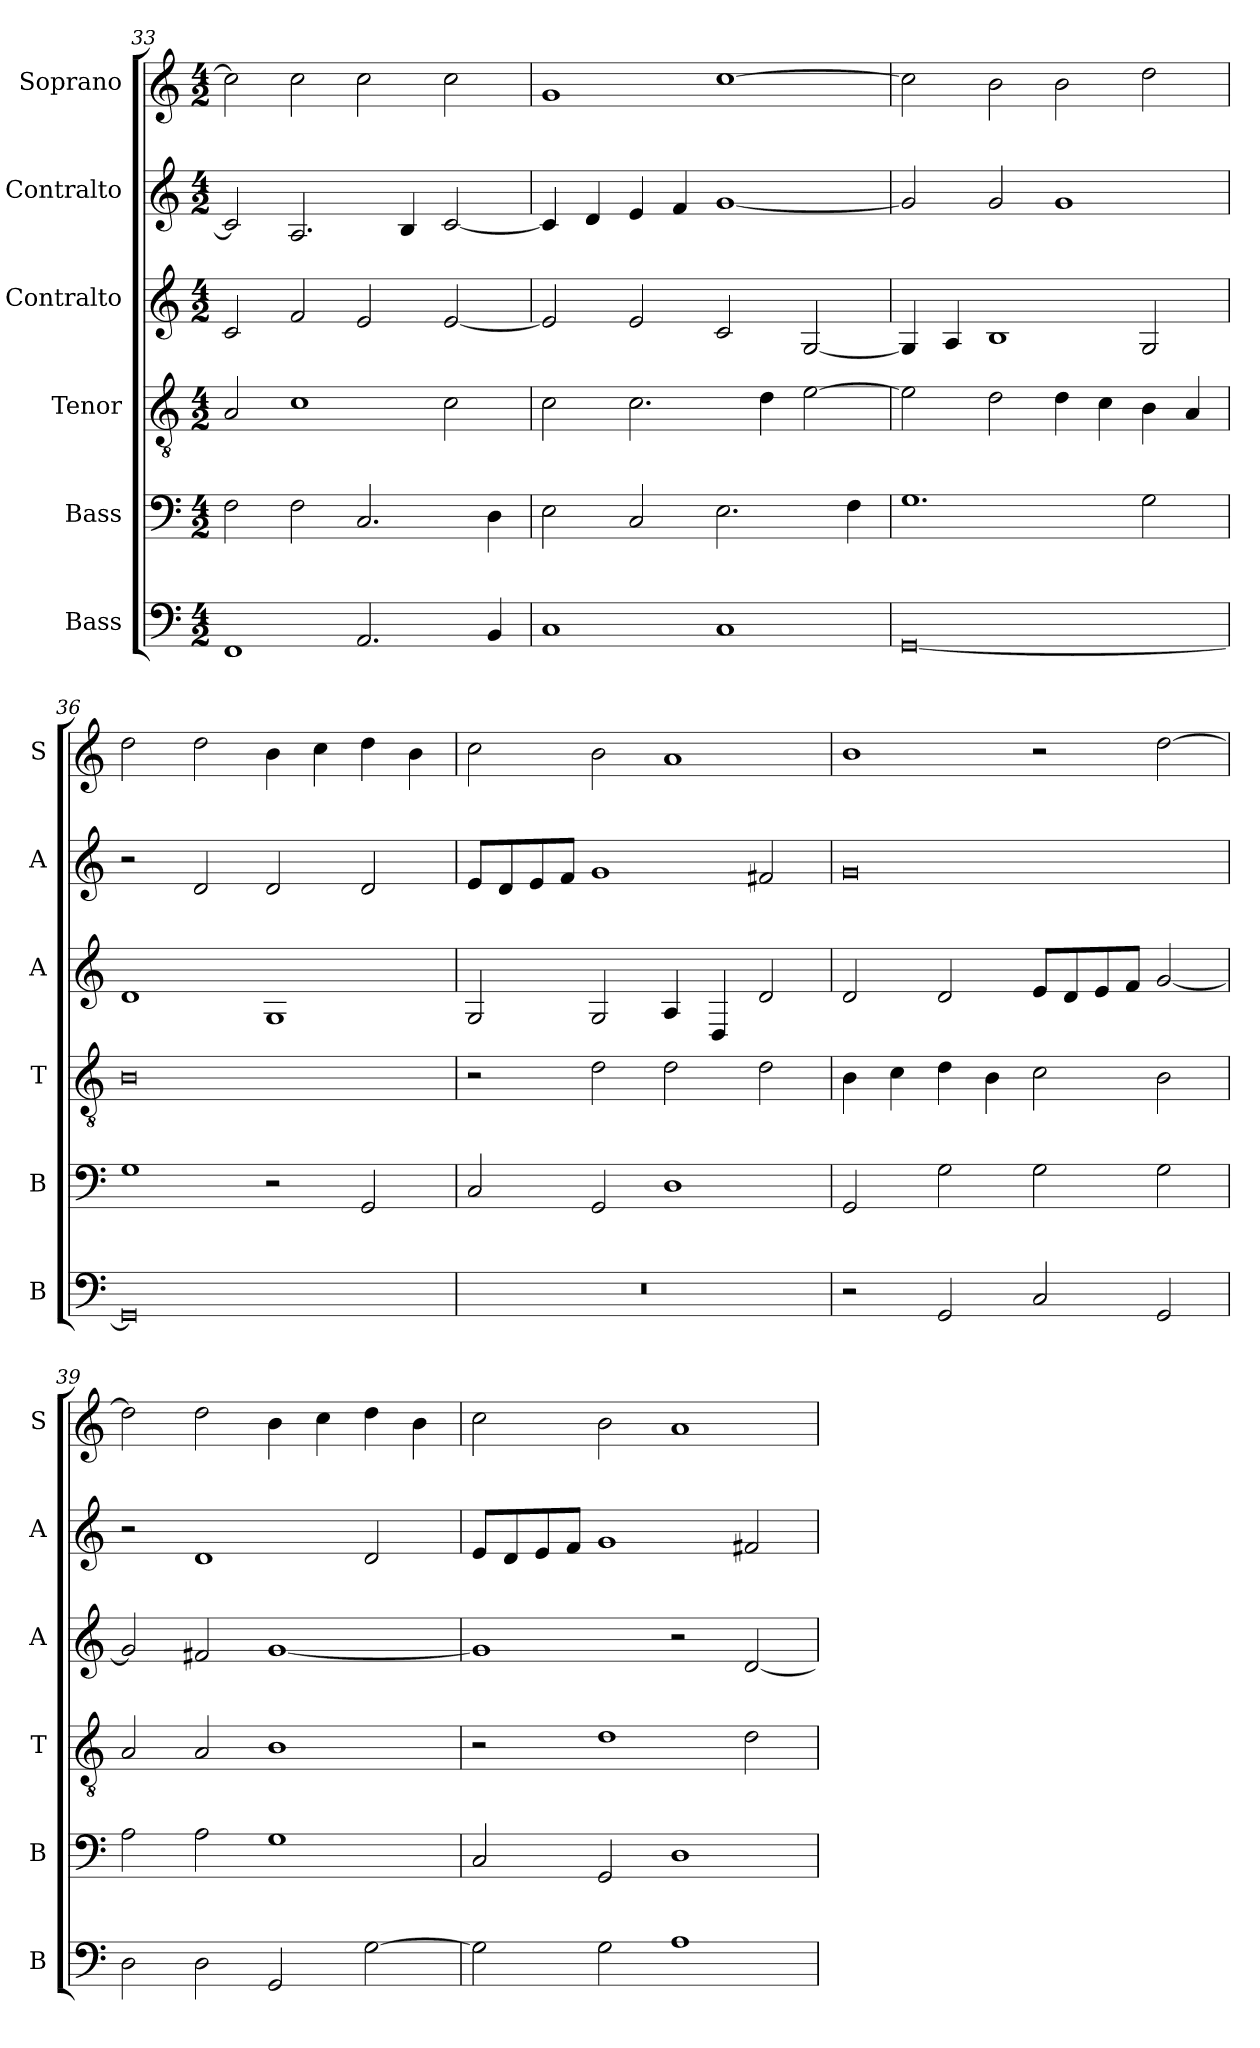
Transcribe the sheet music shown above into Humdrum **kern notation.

**kern	**kern	**kern	**kern	**kern	**kern
*part6	*part5	*part4	*part3	*part2	*part1
*staff6	*staff5	*staff4	*staff3	*staff2	*staff1
*I"Bass	*I"Bass	*I"Tenor	*I"Contralto	*I"Contralto	*I"Soprano
*I'B	*I'B	*I'T	*I'A	*I'A	*I'S
*clefF4	*clefF4	*clefGv2	*clefG2	*clefG2	*clefG2
*k[]	*k[]	*k[]	*k[]	*k[]	*k[]
*G:mix	*G:mix	*G:mix	*G:mix	*G:mix	*G:mix
*M4/2	*M4/2	*M4/2	*M4/2	*M4/2	*M4/2
=33	=33	=33	=33	=33	=33
1FF	2F	2A	2c	2c]	2cc]
.	2F	1c	2f	2.A	2cc
2.AA	2.C	.	2e	.	2cc
.	.	.	.	4B	.
.	.	2c	[2e	[2c	2cc
4BB	4D	.	.	.	.
=34	=34	=34	=34	=34	=34
1C	2E	2c	2e]	4c]	1g
.	.	.	.	4d	.
.	2C	2.c	2e	4e	.
.	.	.	.	4f	.
1C	2.E	.	2c	[1g	[1cc
.	.	4d	.	.	.
.	.	[2e	[2G	.	.
.	4F	.	.	.	.
=35	=35	=35	=35	=35	=35
[0GG	1.G	2e]	4G]	2g]	2cc]
.	.	.	4A	.	.
.	.	2d	1B	2g	2b
.	.	4d	.	1g	2b
.	.	4c	.	.	.
.	2G	4B	2G	.	2dd
.	.	4A	.	.	.
=36	=36	=36	=36	=36	=36
0GG]	1G	0B	1d	2r	2dd
.	.	.	.	2d	2dd
.	2r	.	1G	2d	4b
.	.	.	.	.	4cc
.	2GG	.	.	2d	4dd
.	.	.	.	.	4b
=37	=37	=37	=37	=37	=37
0r	2C	2r	2G	8e/L	2cc
.	.	.	.	8d/	.
.	.	.	.	8e/	.
.	.	.	.	8f/J	.
.	2GG	2d	2G	1g	2b
.	1D	2d	4A	.	1a
.	.	.	4D	.	.
.	.	2d	2d	2f#X	.
=38	=38	=38	=38	=38	=38
2r	2GG	4B	2d	0g	1b
.	.	4c	.	.	.
2GG	2G	4d	2d	.	.
.	.	4B	.	.	.
2C	2G	2c	8e/L	.	2r
.	.	.	8d/	.	.
.	.	.	8e/	.	.
.	.	.	8f/J	.	.
2GG	2G	2B	[2g	.	[2dd
=39	=39	=39	=39	=39	=39
2D	2A	2A	2g]	2r	2dd]
2D	2A	2A	2f#X	1d	2dd
2GG	1G	1B	[1g	.	4b
.	.	.	.	.	4cc
[2G	.	.	.	2d	4dd
.	.	.	.	.	4b
=40	=40	=40	=40	=40	=40
2G]	2C	2r	1g]	8e/L	2cc
.	.	.	.	8d/	.
.	.	.	.	8e/	.
.	.	.	.	8f/J	.
2G	2GG	1d	.	1g	2b
1A	1D	.	2r	.	1a
.	.	2d	[2d	2f#X	.
=	=	=	=	=	=
*-	*-	*-	*-	*-	*-
